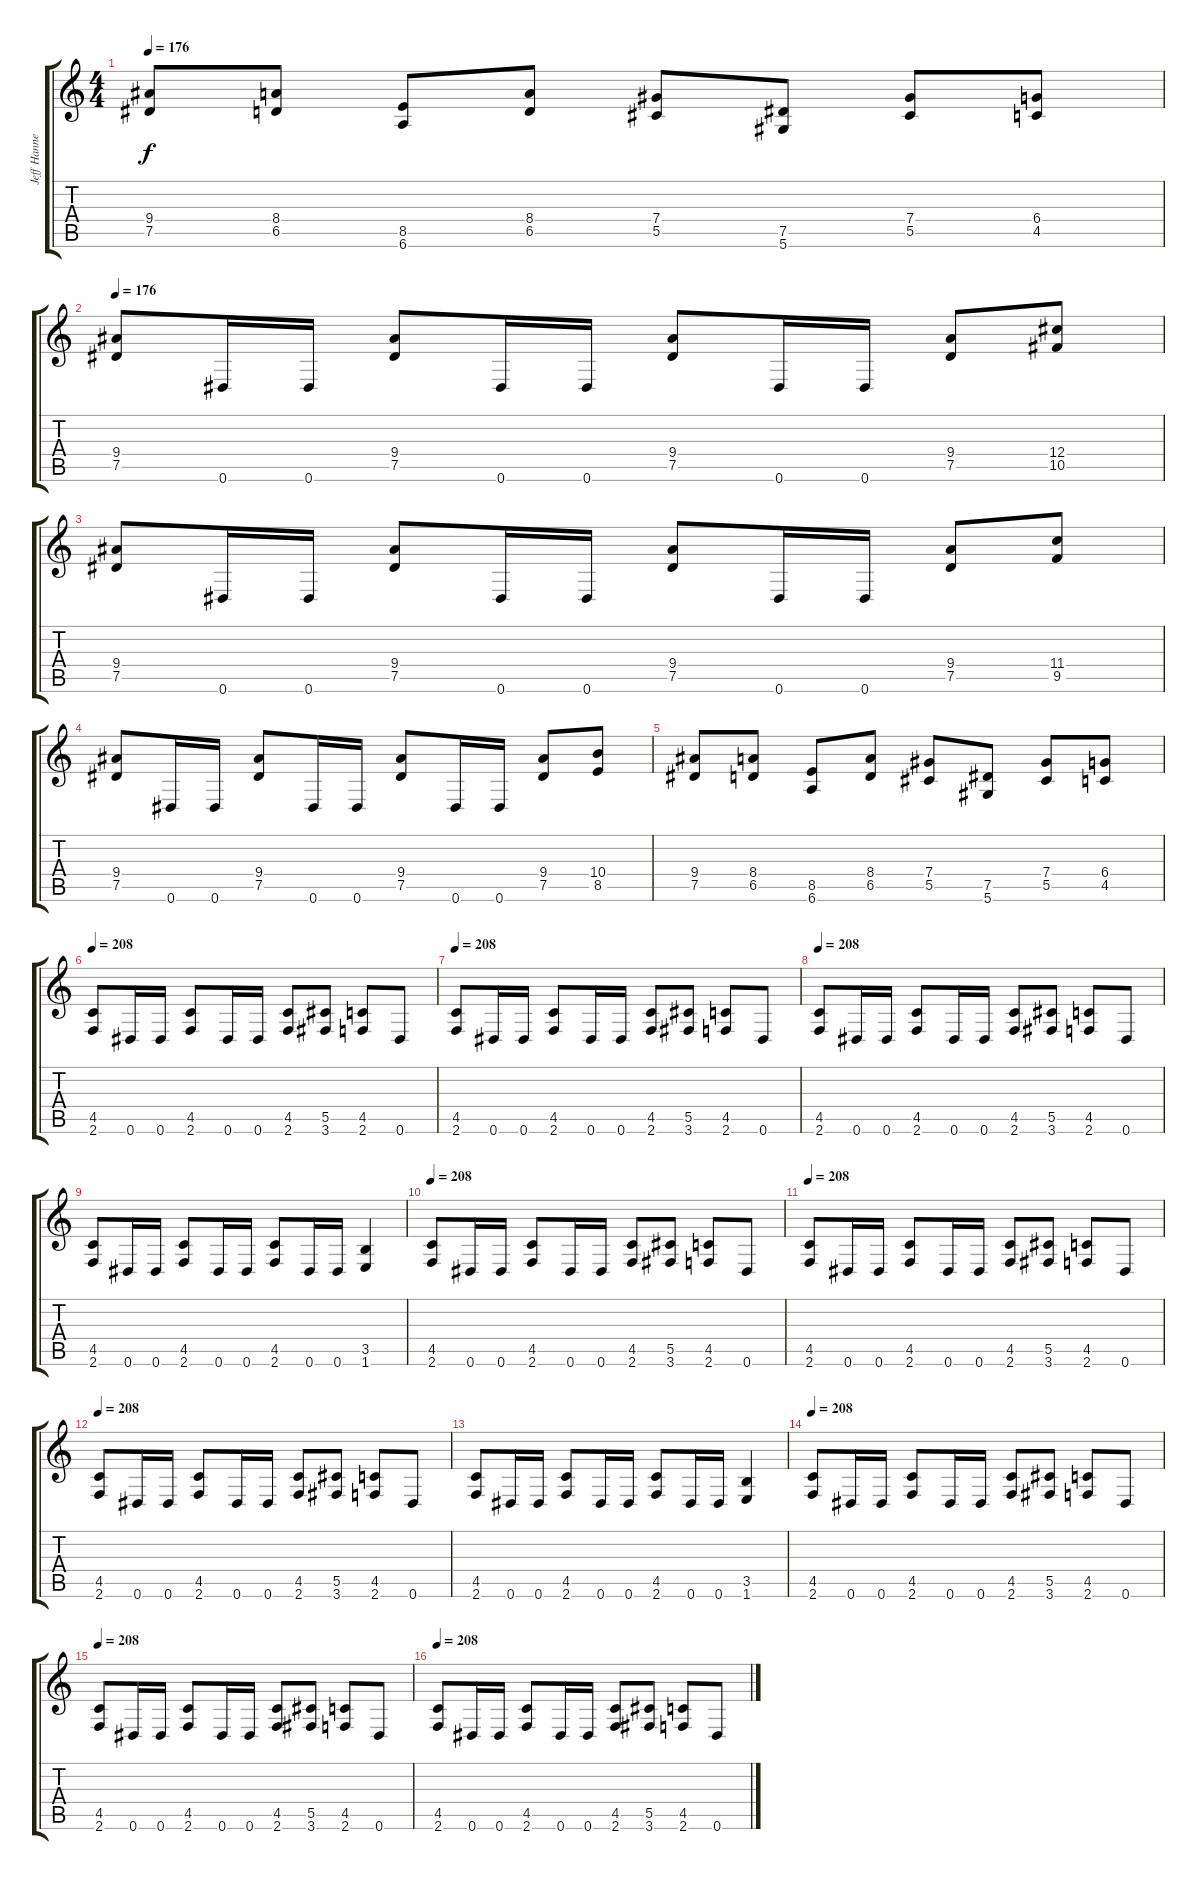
\track ("Jeff Hanneman" "Jeff Hanne") {instrument distortionguitar}
\staff {score tabs}
\tuning (Eb4 Bb3 Gb3 Db3 Ab2 Eb2) {hide}
\ts (4 4)
\tempo 176
\clef g2
\ks c
(9.4 7.5).8{dy f} (8.4 6.5).8 (8.5 6.6).8 (8.4 6.5).8 (7.4 5.5).8 (7.5 5.6).8 (7.4 5.5).8 (6.4 4.5).8 |
\tempo 176
(9.4 7.5).8 0.6.16 0.6.16 (9.4 7.5).8 0.6.16 0.6.16 (9.4 7.5).8 0.6.16 0.6.16 (9.4 7.5).8 (12.4 10.5).8 |
(9.4 7.5).8 0.6.16 0.6.16 (9.4 7.5).8 0.6.16 0.6.16 (9.4 7.5).8 0.6.16 0.6.16 (9.4 7.5).8 (11.4 9.5).8 |
(9.4 7.5).8 0.6.16 0.6.16 (9.4 7.5).8 0.6.16 0.6.16 (9.4 7.5).8 0.6.16 0.6.16 (9.4 7.5).8 (10.4 8.5).8 |
(9.4 7.5).8 (8.4 6.5).8 (8.5 6.6).8 (8.4 6.5).8 (7.4 5.5).8 (7.5 5.6).8 (7.4 5.5).8 (6.4 4.5).8 |
\tempo 208
(4.5 2.6).8 0.6.16 0.6.16 (4.5 2.6).8 0.6.16 0.6.16 (4.5 2.6).8 (5.5 3.6).8 (4.5 2.6).8 0.6.8 |
\tempo 208
(4.5 2.6).8 0.6.16 0.6.16 (4.5 2.6).8 0.6.16 0.6.16 (4.5 2.6).8 (5.5 3.6).8 (4.5 2.6).8 0.6.8 |
\tempo 208
(4.5 2.6).8 0.6.16 0.6.16 (4.5 2.6).8 0.6.16 0.6.16 (4.5 2.6).8 (5.5 3.6).8 (4.5 2.6).8 0.6.8 |
(4.5 2.6).8 0.6.16 0.6.16 (4.5 2.6).8 0.6.16 0.6.16 (4.5 2.6).8 0.6.16 0.6.16 (3.5 1.6).4 |
\tempo 208
(4.5 2.6).8 0.6.16 0.6.16 (4.5 2.6).8 0.6.16 0.6.16 (4.5 2.6).8 (5.5 3.6).8 (4.5 2.6).8 0.6.8 |
\tempo 208
(4.5 2.6).8 0.6.16 0.6.16 (4.5 2.6).8 0.6.16 0.6.16 (4.5 2.6).8 (5.5 3.6).8 (4.5 2.6).8 0.6.8 |
\tempo 208
(4.5 2.6).8 0.6.16 0.6.16 (4.5 2.6).8 0.6.16 0.6.16 (4.5 2.6).8 (5.5 3.6).8 (4.5 2.6).8 0.6.8 |
(4.5 2.6).8 0.6.16 0.6.16 (4.5 2.6).8 0.6.16 0.6.16 (4.5 2.6).8 0.6.16 0.6.16 (3.5 1.6).4 |
\tempo 208
(4.5 2.6).8 0.6.16 0.6.16 (4.5 2.6).8 0.6.16 0.6.16 (4.5 2.6).8 (5.5 3.6).8 (4.5 2.6).8 0.6.8 |
\tempo 208
(4.5 2.6).8 0.6.16 0.6.16 (4.5 2.6).8 0.6.16 0.6.16 (4.5 2.6).8 (5.5 3.6).8 (4.5 2.6).8 0.6.8 |
\tempo 208
(4.5 2.6).8 0.6.16 0.6.16 (4.5 2.6).8 0.6.16 0.6.16 (4.5 2.6).8 (5.5 3.6).8 (4.5 2.6).8 0.6.8
